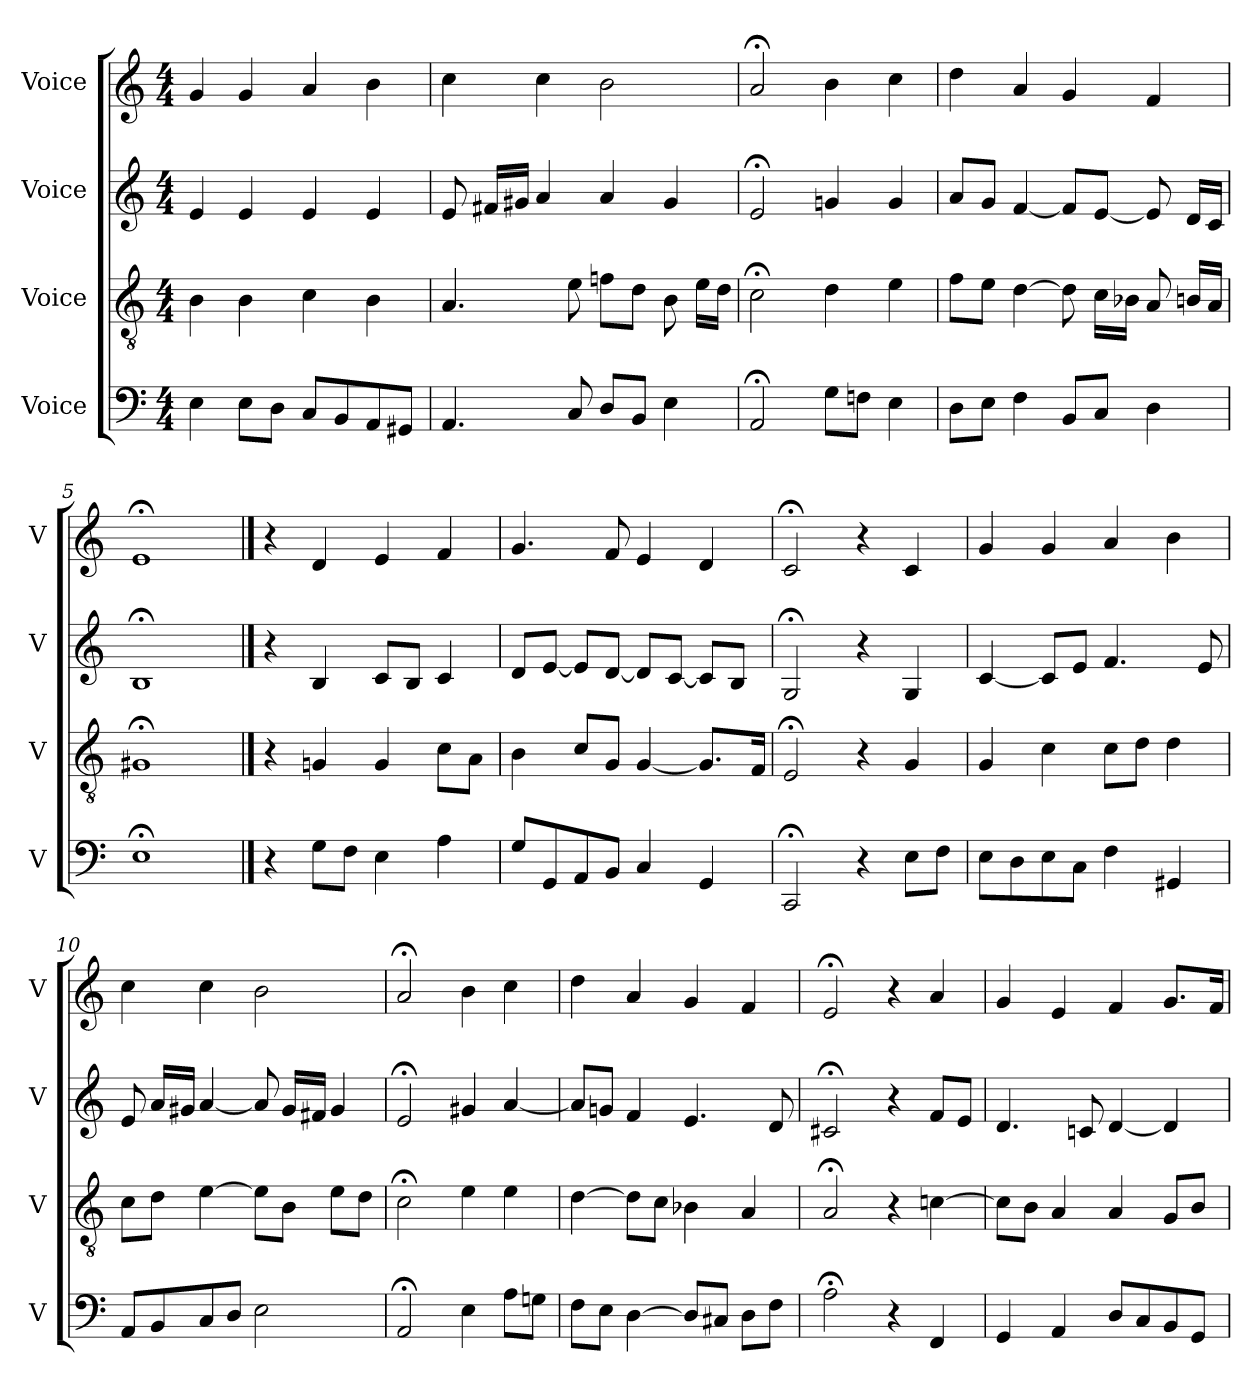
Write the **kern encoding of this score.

**kern	**kern	**kern	**kern
*part4	*part3	*part2	*part1
*staff4	*staff3	*staff2	*staff1
*I"Voice	*I"Voice	*I"Voice	*I"Voice
*I'V	*I'V	*I'V	*I'V
*clefF4	*clefGv2	*clefG2	*clefG2
*k[]	*k[]	*k[]	*k[]
*M4/4	*M4/4	*M4/4	*M4/4
*MM100	*MM100	*MM100	*MM100
=1	=1	=1	=1
4E\	4B\	4e/	4g/
8E\L	4B\	4e/	4g/
8D\J	.	.	.
8C/L	4c\	4e/	4a/
8BB/	.	.	.
8AA/	4B\	4e/	4b\
8GG#X/J	.	.	.
=2	=2	=2	=2
4.AA/	4.A/	8e/	4cc\
.	.	16f#X/LL	.
.	.	16g#X/JJ	.
.	.	4a/	4cc\
8C/	8e\	.	.
8D/L	8fn\L	4a/	2b\
8BB/J	8d\J	.	.
4E\	8B\	4g#/	.
.	16e\LL	.	.
.	16d\JJ	.	.
=3	=3	=3	=3
2AA;/	2c;\	2e;/	2a;/
8G\L	4d\	4gn/	4b\
8Fn\J	.	.	.
4E\	4e\	4g/	4cc\
=4	=4	=4	=4
8D\L	8f\L	8a/L	4dd\
8E\J	8e\J	8g/J	.
4F\	[4d\	[4f/	4a/
8BB/L	8d\]	8f/L]	4g/
8C/J	16c\LL	[8e/J	.
.	16B-X\JJ	.	.
4D\	8A/	8e/]	4f/
.	16Bn/LL	16d/LL	.
.	16A/JJ	16c/JJ	.
!!LO:LB:g=z
=5	=5	=5	=5
1E;	1G#X;	1B;	1e;
==6	==6	==6	==6
4r	4r	4r	4r
8G\L	4Gn/	4B/	4d/
8F\J	.	.	.
4E\	4G/	8c/L	4e/
.	.	8B/J	.
4A\	8c\L	4c/	4f/
.	8A\J	.	.
=7	=7	=7	=7
8G/L	4B\	8d/L	4.g/
8GG/	.	[8e/J	.
8AA/	8c/L	8e/L]	.
8BB/J	8G/J	[8d/J	8f/
4C/	[4G/	8d/L]	4e/
.	.	[8c/J	.
4GG/	8.G/L]	8c/L]	4d/
.	.	8B/J	.
.	16F/Jk	.	.
=8	=8	=8	=8
2CC;/	2E;/	2G;/	2c;/
4r	4r	4r	4r
8E\L	4G/	4G/	4c/
8F\J	.	.	.
=9	=9	=9	=9
8E\L	4G/	[4c/	4g/
8D\	.	.	.
8E\	4c\	8c/L]	4g/
8C\J	.	8e/J	.
4F\	8c\L	4.f/	4a/
.	8d\J	.	.
4GG#X/	4d\	.	4b\
.	.	8e/	.
!!LO:LB:g=z
=10	=10	=10	=10
8AA/L	8c\L	8e/	4cc\
8BB/	8d\J	16a/LL	.
.	.	16g#X/JJ	.
8C/	[4e\	[4a/	4cc\
8D/J	.	.	.
2E\	8e\L]	8a/]	2b\
.	8B\J	16g#/LL	.
.	.	16f#X/JJ	.
.	8e\L	4g#/	.
.	8d\J	.	.
=11	=11	=11	=11
2AA;/	2c;\	2e;/	2a;/
4E\	4e\	4g#X/	4b\
8A\L	4e\	[4a/	4cc\
8Gn\J	.	.	.
=12	=12	=12	=12
8F\L	[4d\	8a/L]	4dd\
8E\J	.	8gn/J	.
[4D\	8d\L]	4f/	4a/
.	8c\J	.	.
8D/L]	4B-X\	4.e/	4g/
8C#X/J	.	.	.
8D\L	4A/	.	4f/
8F\J	.	8d/	.
=13	=13	=13	=13
2A;\	2A;/	2c#X;/	2e;/
4r	4r	4r	4r
4FF/	[4cn\	8f/L	4a/
.	.	8e/J	.
!!LO:PB:g=z
=14	=14	=14	=14
4GG/	8c\L]	4.d/	4g/
.	8B\J	.	.
4AA/	4A/	.	4e/
.	.	8cn/	.
8D/L	4A/	[4d/	4f/
8C/	.	.	.
8BB/	8G/L	4d/]	8.g/L
8GG/J	8B/J	.	.
.	.	.	16f/Jk
=	=	=	=
*-	*-	*-	*-
